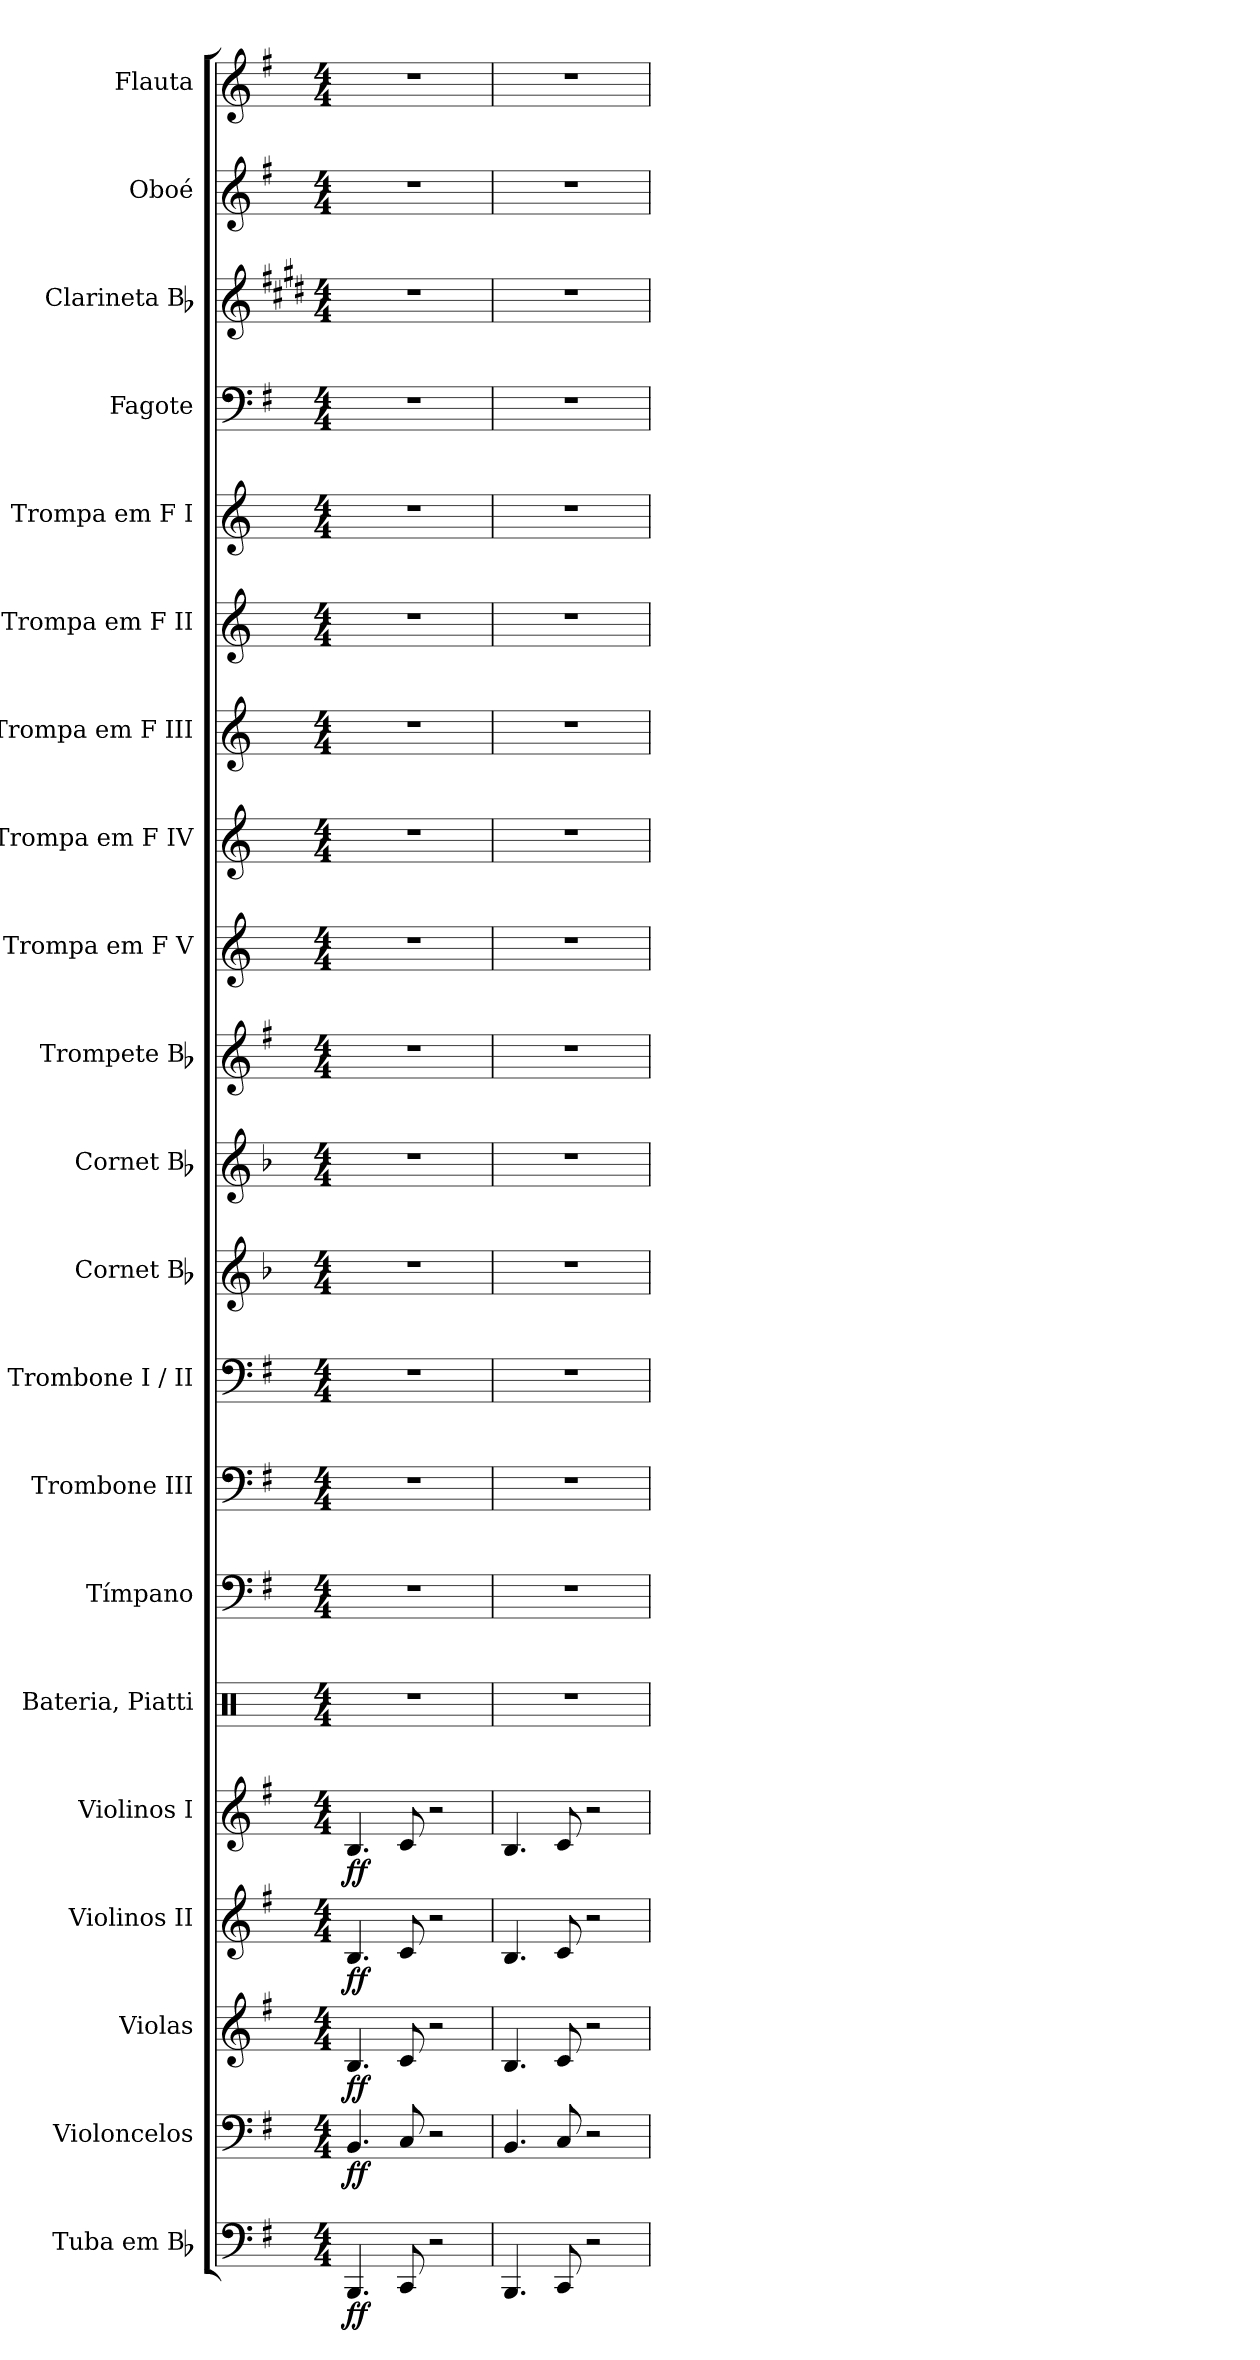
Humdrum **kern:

**kern	**dynam	**kern	**dynam	**kern	**dynam	**kern	**dynam	**kern	**dynam	**kern	**kern	**kern	**kern	**kern	**kern	**kern	**kern	**kern	**kern	**kern	**kern	**kern	**kern	**kern	**kern
*part21	*part21	*part20	*part20	*part19	*part19	*part18	*part18	*part17	*part17	*part16	*part15	*part14	*part13	*part12	*part11	*part10	*part9	*part8	*part7	*part6	*part5	*part4	*part3	*part2	*part1
*staff21	*staff21	*staff20	*staff20	*staff19	*staff19	*staff18	*staff18	*staff17	*staff17	*staff16	*staff15	*staff14	*staff13	*staff12	*staff11	*staff10	*staff9	*staff8	*staff7	*staff6	*staff5	*staff4	*staff3	*staff2	*staff1
*I"Tuba em Bb	*	*I"Violoncelos	*	*I"Violas	*	*I"Violinos II	*	*I"Violinos I	*	*I"Bateria, Piatti	*I"Tímpano	*I"Trombone III	*I"Trombone I / II	*I"Cornet Bb	*I"Cornet Bb	*I"Trompete Bb	*I"Trompa em F V	*I"Trompa em F IV	*I"Trompa em F III	*I"Trompa em F II	*I"Trompa em F I	*I"Fagote	*I"Clarineta Bb	*I"Oboé	*I"Flauta
*I'Tu. Bb	*	*I'Vlcs.	*	*	*	*	*	*I'Vlns.	*	*I'Bat.	*	*I'Trb.	*I'Trb.	*I'Cnt. Bb	*I'Cnt. Bb	*I'Tpt. Bb	*I'Trom. F	*I'Trom. F	*I'Trom. F	*I'Trom. F	*I'Trom. F	*I'Fgt	*I'Cl. Bb	*I'Ob.	*I'Fl
*clefF4	*	*clefF4	*	*clefG2	*	*clefG2	*	*clefG2	*	*clefX	*clefF4	*clefF4	*clefF4	*clefG2	*clefG2	*clefG2	*clefG2	*clefG2	*clefG2	*clefG2	*clefG2	*clefF4	*clefG2	*clefG2	*clefG2
*	*	*	*	*	*	*	*	*	*	*	*	*	*	*ITrd1c2	*ITrd1c2	*ITrd1c2	*ITrd4c7	*ITrd4c7	*ITrd4c7	*ITrd4c7	*ITrd4c7	*	*ITrd1c2	*	*
*k[f#]	*	*k[f#]	*	*k[f#]	*	*k[f#]	*	*k[f#]	*	*k[]	*k[f#]	*k[f#]	*k[f#]	*k[b-e-a-]	*k[b-e-a-]	*k[b-]	*k[b-]	*k[b-]	*k[b-]	*k[b-]	*k[b-]	*k[f#]	*k[f#c#]	*k[f#]	*k[f#]
*M4/4	*	*M4/4	*	*M4/4	*	*M4/4	*	*M4/4	*	*M4/4	*M4/4	*M4/4	*M4/4	*M4/4	*M4/4	*M4/4	*M4/4	*M4/4	*M4/4	*M4/4	*M4/4	*M4/4	*M4/4	*M4/4	*M4/4
*MM152	*	*MM152	*	*MM152	*	*MM152	*	*MM152	*	*MM152	*MM152	*MM152	*MM152	*MM152	*MM152	*MM152	*MM152	*MM152	*MM152	*MM152	*MM152	*MM152	*MM152	*MM152	*MM152
=1	=1	=1	=1	=1	=1	=1	=1	=1	=1	=1	=1	=1	=1	=1	=1	=1	=1	=1	=1	=1	=1	=1	=1	=1	=1
!	!LO:DY:b	!	!LO:DY:b	!	!LO:DY:b	!	!LO:DY:b	!	!LO:DY:b	!	!	!	!	!	!	!	!	!	!	!	!	!	!	!	!
4.BBB/	ff	4.BB/	ff	4.B/	ff	4.B/	ff	4.B/	ff	1r	1r	1r	1r	1r	1r	1r	1r	1r	1r	1r	1r	1r	1r	1r	1r
8CC/	.	8C/	.	8c/	.	8c/	.	8c/	.	.	.	.	.	.	.	.	.	.	.	.	.	.	.	.	.
2r	.	2r	.	2r	.	2r	.	2r	.	.	.	.	.	.	.	.	.	.	.	.	.	.	.	.	.
=2	=2	=2	=2	=2	=2	=2	=2	=2	=2	=2	=2	=2	=2	=2	=2	=2	=2	=2	=2	=2	=2	=2	=2	=2	=2
4.BBB/	.	4.BB/	.	4.B/	.	4.B/	.	4.B/	.	1r	1r	1r	1r	1r	1r	1r	1r	1r	1r	1r	1r	1r	1r	1r	1r
8CC/	.	8C/	.	8c/	.	8c/	.	8c/	.	.	.	.	.	.	.	.	.	.	.	.	.	.	.	.	.
2r	.	2r	.	2r	.	2r	.	2r	.	.	.	.	.	.	.	.	.	.	.	.	.	.	.	.	.
=	=	=	=	=	=	=	=	=	=	=	=	=	=	=	=	=	=	=	=	=	=	=	=	=	=
*-	*-	*-	*-	*-	*-	*-	*-	*-	*-	*-	*-	*-	*-	*-	*-	*-	*-	*-	*-	*-	*-	*-	*-	*-	*-
